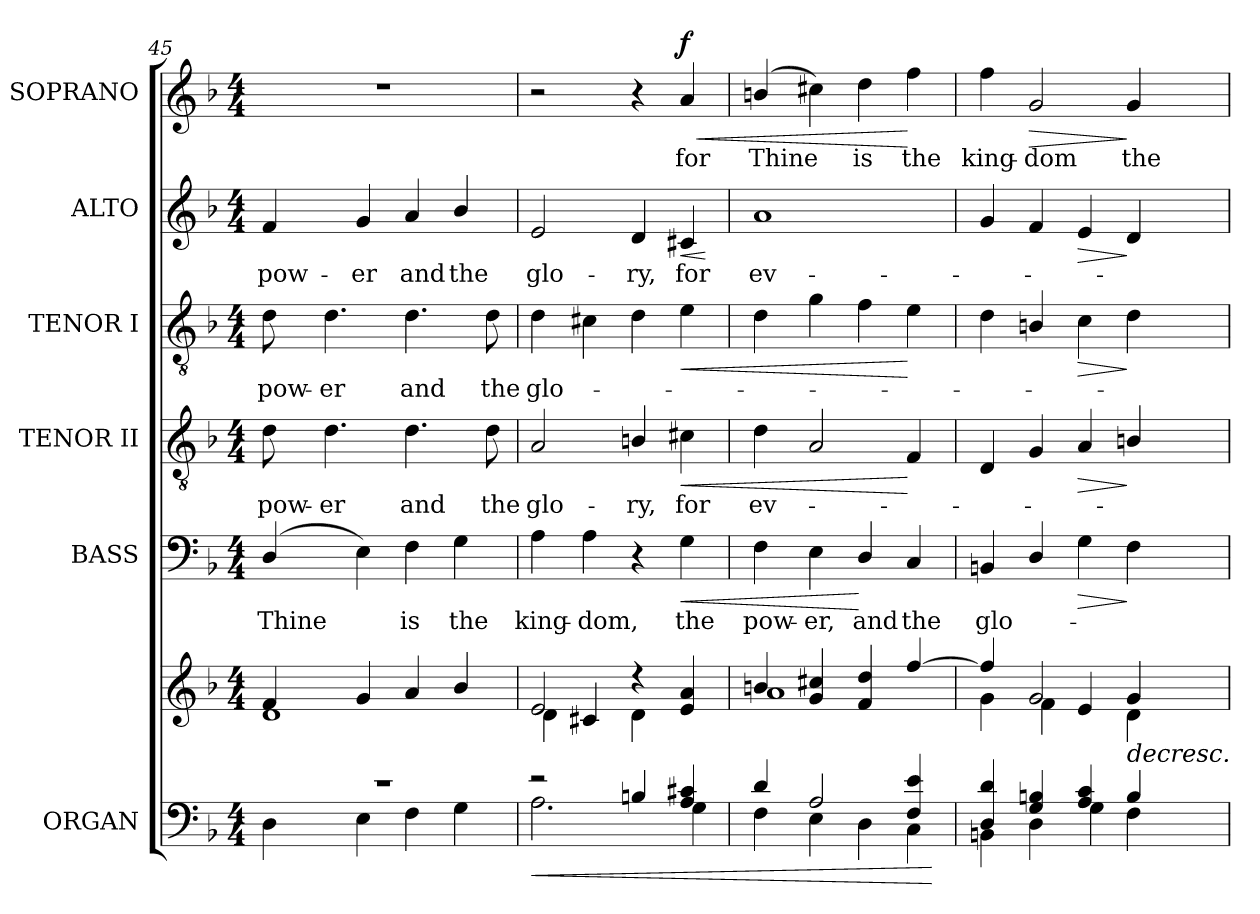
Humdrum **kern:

**kern	**kern	**dynam	**kern	**text	**dynam	**kern	**text	**dynam	**kern	**text	**dynam	**kern	**text	**dynam	**kern	**text	**dynam
*part6	*part6	*part6	*part5	*part5	*part5	*part4	*part4	*part4	*part3	*part3	*part3	*part2	*part2	*part2	*part1	*part1	*part1
*staff7	*staff6	*staff6/7	*staff5	*staff5	*staff5	*staff4	*staff4	*staff4	*staff3	*staff3	*staff3	*staff2	*staff2	*staff2	*staff1	*staff1	*staff1
*I"ORGAN	*	*	*I"BASS	*	*	*I"TENOR II	*	*	*I"TENOR I	*	*	*I"ALTO	*	*	*I"SOPRANO	*	*
*I'Org.	*	*	*I'B.	*	*	*I'T.	*	*	*I'T.	*	*	*I'A.	*	*	*I'S.	*	*
*clefF4	*clefG2	*	*clefF4	*	*	*clefGv2	*	*	*clefGv2	*	*	*clefG2	*	*	*clefG2	*	*
*	*	*	*	*	*	*ITrd7c12	*	*	*ITrd7c12	*	*	*	*	*	*	*	*
*k[b-]	*k[b-]	*	*k[b-]	*	*	*k[b-]	*	*	*k[b-]	*	*	*k[b-]	*	*	*k[b-]	*	*
*F:	*F:	*	*F:	*	*	*F:	*	*	*F:	*	*	*F:	*	*	*F:	*	*
*M4/4	*M4/4	*	*M4/4	*	*	*M4/4	*	*	*M4/4	*	*	*M4/4	*	*	*M4/4	*	*
=45	=45	=45	=45	=45	=45	=45	=45	=45	=45	=45	=45	=45	=45	=45	=45	=45	=45
*^	*^	*	*	*	*	*	*	*	*	*	*	*	*	*	*	*	*
!	!	!	!	!	!	!LO:LY:b:color=#000000	!	!	!	!	!	!	!	!	!	!	!	!	!
!	!	!	!	!	!	!	!	!	!LO:LY:b:color=#000000	!	!	!	!	!	!	!	!	!	!
!	!	!	!	!	!	!	!	!	!	!	!	!LO:LY:b:color=#000000	!	!	!	!	!	!	!
!	!	!	!	!	!	!	!	!	!	!	!	!	!	!	!LO:LY:b:color=#000000	!	!	!	!
1r	4Di\	4fi/	1di	.	(4Di/	Thine	.	8Di\	pow-	.	8Di\	pow-	.	4fi/	pow-	.	1r	.	.
!	!	!	!	!	!	!	!	!	!LO:LY:b:color=#000000	!	!	!	!	!	!	!	!	!	!
!	!	!	!	!	!	!	!	!	!	!	!	!LO:LY:b:color=#000000	!	!	!	!	!	!	!
.	.	.	.	.	.	.	.	4.Di\	-er	.	4.Di\	-er	.	.	.	.	.	.	.
!	!	!	!	!	!	!	!	!	!	!	!	!	!	!	!LO:LY:b:color=#000000	!	!	!	!
.	4Ei\	4gi/	.	.	4Ei\)	.	.	.	.	.	.	.	.	4gi/	-er	.	.	.	.
!	!	!	!	!	!	!LO:LY:b:color=#000000	!	!	!	!	!	!	!	!	!	!	!	!	!
!	!	!	!	!	!	!	!	!	!LO:LY:b:color=#000000	!	!	!	!	!	!	!	!	!	!
!	!	!	!	!	!	!	!	!	!	!	!	!LO:LY:b:color=#000000	!	!	!	!	!	!	!
!	!	!	!	!	!	!	!	!	!	!	!	!	!	!	!LO:LY:b:color=#000000	!	!	!	!
.	4Fi\	4ai/	.	.	4Fi\	is	.	4.Di\	and	.	4.Di\	and	.	4ai/	and	.	.	.	.
!	!	!	!	!	!	!LO:LY:b:color=#000000	!	!	!	!	!	!	!	!	!	!	!	!	!
!	!	!	!	!	!	!	!	!	!	!	!	!	!	!	!LO:LY:b:color=#000000	!	!	!	!
.	4Gi\	4b-i/	.	.	4Gi\	the	.	.	.	.	.	.	.	4b-i/	the	.	.	.	.
!	!	!	!	!	!	!	!	!	!LO:LY:b:color=#000000	!	!	!	!	!	!	!	!	!	!
!	!	!	!	!	!	!	!	!	!	!	!	!LO:LY:b:color=#000000	!	!	!	!	!	!	!
.	.	.	.	.	.	.	.	8Di\	the	.	8Di\	the	.	.	.	.	.	.	.
!!LO:LB:g=z
=46	=46	=46	=46	=46	=46	=46	=46	=46	=46	=46	=46	=46	=46	=46	=46	=46	=46	=46	=46
!	!	!	!	!LO:HP:b=2	!	!	!	!	!	!	!	!	!	!	!	!	!	!	!
!	!	!	!	!	!	!LO:LY:b:color=#000000	!	!	!	!	!	!	!	!	!	!	!	!	!
!	!	!	!	!	!	!	!	!	!LO:LY:b:color=#000000	!	!	!	!	!	!	!	!	!	!
!	!	!	!	!	!	!	!	!	!	!	!	!LO:LY:b:color=#000000	!	!	!	!	!	!	!
!	!	!	!	!	!	!	!	!	!	!	!	!	!	!	!LO:LY:b:color=#000000	!	!	!	!
2r	2.Ai\	2ei/	4di\	<	4Ai\	king-	.	2AAi/	glo-	.	4Di\	glo-	.	2ei/	glo-	.	2r	.	.
!	!	!	!	!	!	!LO:LY:b:color=#000000	!	!	!	!	!	!	!	!	!	!	!	!	!
.	.	.	4c#Xi/	.	4Ai\	-dom,	.	.	.	.	4C#Xi\	.	.	.	.	.	.	.	.
!	!	!	!	!	!	!	!	!	!LO:LY:b:color=#000000	!	!	!	!	!	!	!	!	!	!
!	!	!	!	!	!	!	!	!	!	!	!	!	!	!	!LO:LY:b:color=#000000	!	!	!	!
4Bni/	.	4r	4di\	.	4r	.	.	4BBni/	-ry,	.	4Di\	.	.	4di/	-ry,	.	4r	.	.
!	!	!	!	!	!	!LO:LY:b:color=#000000	!LO:HP:b	!	!	!	!	!	!	!	!	!	!	!	!
!	!	!	!	!	!	!	!	!	!LO:LY:b:color=#000000	!LO:HP:b	!	!	!LO:HP:b	!	!	!	!	!	!
!	!	!	!	!	!	!	!	!	!	!	!	!	!	!	!LO:LY:b:color=#000000	!LO:HP:b	!	!	!
!	!	!	!	!	!	!	!	!	!	!	!	!	!	!	!	!	!	!LO:LY:b:color=#000000	!LO:HP:b
4Ai/ 4c#Xi	4Gi\	4ei/ 4ai	4ryy	.	4Gi\	the	<	4C#Xi\	for	<	4Ei\	.	<	4c#Xi/	for	<	4ai/	for	< f
*v	*v	*	*	*	*	*	*	*	*	*	*	*	*	*	*	*	*	*	*
*	*v	*v	*	*	*	*	*	*	*	*	*	*	*	*	*	*	*	*
.	.	.	.	.	.	.	.	.	.	.	.	.	.	[	.	.	.
=47	=47	=47	=47	=47	=47	=47	=47	=47	=47	=47	=47	=47	=47	=47	=47	=47	=47
*^	*^	*	*	*	*	*	*	*	*	*	*	*	*	*	*	*	*
!	!	!	!	!	!	!LO:LY:b:color=#000000	!	!	!	!	!	!	!	!	!	!	!	!	!
!	!	!	!	!	!	!	!	!	!LO:LY:b:color=#000000	!	!	!	!	!	!	!	!	!	!
!	!	!	!	!	!	!	!	!	!	!	!	!	!	!	!LO:LY:b:color=#000000	!	!	!	!
!	!	!	!	!	!	!	!	!	!	!	!	!	!	!	!	!	!	!LO:LY:b:color=#000000	!
4di/	4Fi\	4bni/	1ai	.	4Fi\	pow-	.	4Di\	ev-	.	4Di\	.	.	1ai	ev-	.	(4bni/	Thine	.
!	!	!	!	!	!	!LO:LY:b:color=#000000	!	!	!	!	!	!	!	!	!	!	!	!	!
2Ai/	4Ei\	4gi/ 4cc#Xi	.	.	4Ei\	-er,	.	2AAi/	.	.	4Gi\	.	.	.	.	.	4cc#Xi\)	.	.
!	!	!	!	!	!	!LO:LY:b:color=#000000	!	!	!	!	!	!	!	!	!	!	!	!	!
!	!	!	!	!	!	!	!	!	!	!	!	!	!	!	!	!	!	!LO:LY:b:color=#000000	!
.	4Di\	4fi/ 4ddi	.	.	4Di/	and	[	.	.	.	4Fi\	.	.	.	.	.	4ddi\	is	.
!	!	!	!	!	!	!LO:LY:b:color=#000000	!	!	!	!	!	!	!	!	!	!	!	!	!
!	!	!	!	!	!	!	!	!	!	!	!	!	!	!	!	!	!	!LO:LY:b:color=#000000	!
4Fi/ 4ei	4Ci\	[4ffi/	.	.	4Ci/	the	.	4FFi/	.	[	4Ei\	.	[	.	.	.	4ffi\	the	[
*v	*v	*	*	*	*	*	*	*	*	*	*	*	*	*	*	*	*	*	*
*	*v	*v	*	*	*	*	*	*	*	*	*	*	*	*	*	*	*	*
.	.	[	.	.	.	.	.	.	.	.	.	.	.	.	.	.	.
=48	=48	=48	=48	=48	=48	=48	=48	=48	=48	=48	=48	=48	=48	=48	=48	=48	=48
*^	*^	*	*	*	*	*	*	*	*	*	*	*	*	*	*	*	*
!	!	!	!	!	!	!LO:LY:b:color=#000000	!	!	!	!	!	!	!	!	!	!	!	!	!
!	!	!	!	!	!	!	!	!	!	!	!	!	!	!	!	!	!	!LO:LY:b:color=#000000	!
4Di/ 4di	4BBni\	4ffi/]	4gi\	.	4BBni/	glo-	.	4DDi/	.	.	4Di\	.	.	4gi/	.	.	4ffi\	king-	.
!	!	!	!	!	!	!	!	!	!	!	!	!	!	!	!	!	!	!LO:LY:b:color=#000000	!LO:HP:b
4Gi/ 4Bni	4Di\	2gi/	4fi\	]	4Di/	.	.	4GGi/	.	.	4BBni/	.	.	4fi/	.	.	2gi/	-dom	>
!	!	!	!	!	!	!	!LO:HP:b	!	!	!LO:HP:b	!	!	!LO:HP:b	!	!	!LO:HP:b	!	!	!
4Ai/ 4ci	4Gi\	.	4ei/	.	4Gi\	.	>	4AAi/	.	>	4Ci\	.	>	4ei/	.	>	.	.	.
!	!	!	!	!LO:HP:b	!	!	!	!	!	!	!	!	!	!	!	!	!	!	!
!	!	!	!	!	!	!	!	!	!	!	!	!	!	!	!	!	!	!LO:LY:b:color=#000000	!
4Bi/	4Fi\	4gi/	4di\	>	4Fi\	.	]	4BBni/	.	]	4Di\	.	]	4di/	.	]	4gi/	the	]
*v	*v	*	*	*	*	*	*	*	*	*	*	*	*	*	*	*	*	*	*
*	*v	*v	*	*	*	*	*	*	*	*	*	*	*	*	*	*	*	*
=	=	=	=	=	=	=	=	=	=	=	=	=	=	=	=	=	=
*-	*-	*-	*-	*-	*-	*-	*-	*-	*-	*-	*-	*-	*-	*-	*-	*-	*-
